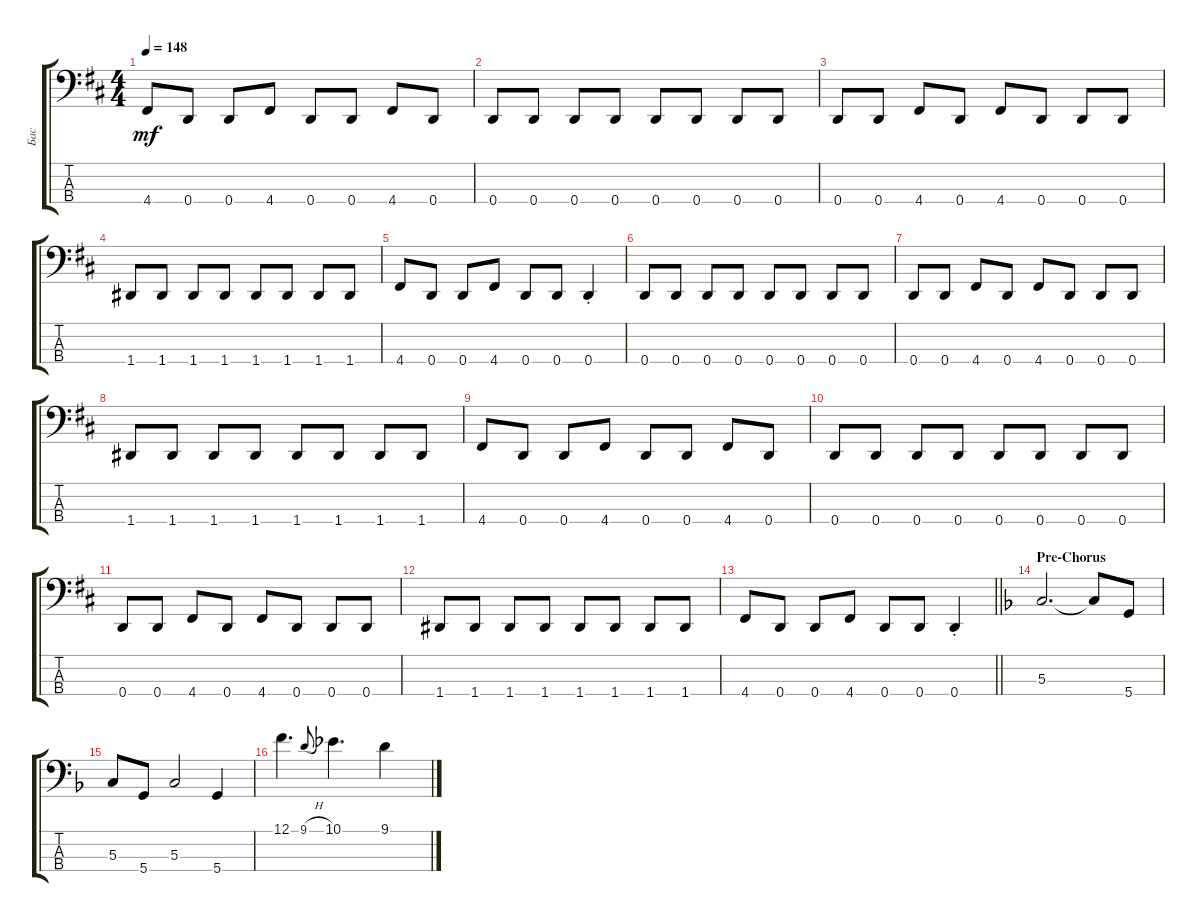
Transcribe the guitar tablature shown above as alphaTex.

\track ("Бас" "Бас") {instrument electricbassfinger}
\staff {score tabs}
\tuning (F2 C2 G1 D1) {hide}
\ts (4 4)
\tempo 148
\clef f4
\ks bminor
4.4.8{dy mf} 0.4.8 0.4.8 4.4.8 0.4.8 0.4.8 4.4.8 0.4.8 |
0.4.8 0.4.8 0.4.8 0.4.8 0.4.8 0.4.8 0.4.8 0.4.8 |
0.4.8 0.4.8 4.4.8 0.4.8 4.4.8 0.4.8 0.4.8 0.4.8 |
1.4.8 1.4.8 1.4.8 1.4.8 1.4.8 1.4.8 1.4.8 1.4.8 |
4.4.8 0.4.8 0.4.8 4.4.8 0.4.8 0.4.8 0.4{st}.4 |
0.4.8 0.4.8 0.4.8 0.4.8 0.4.8 0.4.8 0.4.8 0.4.8 |
0.4.8 0.4.8 4.4.8 0.4.8 4.4.8 0.4.8 0.4.8 0.4.8 |
1.4.8 1.4.8 1.4.8 1.4.8 1.4.8 1.4.8 1.4.8 1.4.8 |
4.4.8 0.4.8 0.4.8 4.4.8 0.4.8 0.4.8 4.4.8 0.4.8 |
0.4.8 0.4.8 0.4.8 0.4.8 0.4.8 0.4.8 0.4.8 0.4.8 |
0.4.8 0.4.8 4.4.8 0.4.8 4.4.8 0.4.8 0.4.8 0.4.8 |
1.4.8 1.4.8 1.4.8 1.4.8 1.4.8 1.4.8 1.4.8 1.4.8 |
\barLineRight lightlight
4.4.8 0.4.8 0.4.8 4.4.8 0.4.8 0.4.8 0.4{st}.4 |
\section ("" "Pre-Chorus")
\ks dminor
5.3.2{d} 5.3{t}.8 5.4.8 |
5.3.8 5.4.8 5.3.2 5.4.4 |
12.1.4{d} 9.1{h}.8{gr onbeat} 10.1.4{d} 9.1.4
